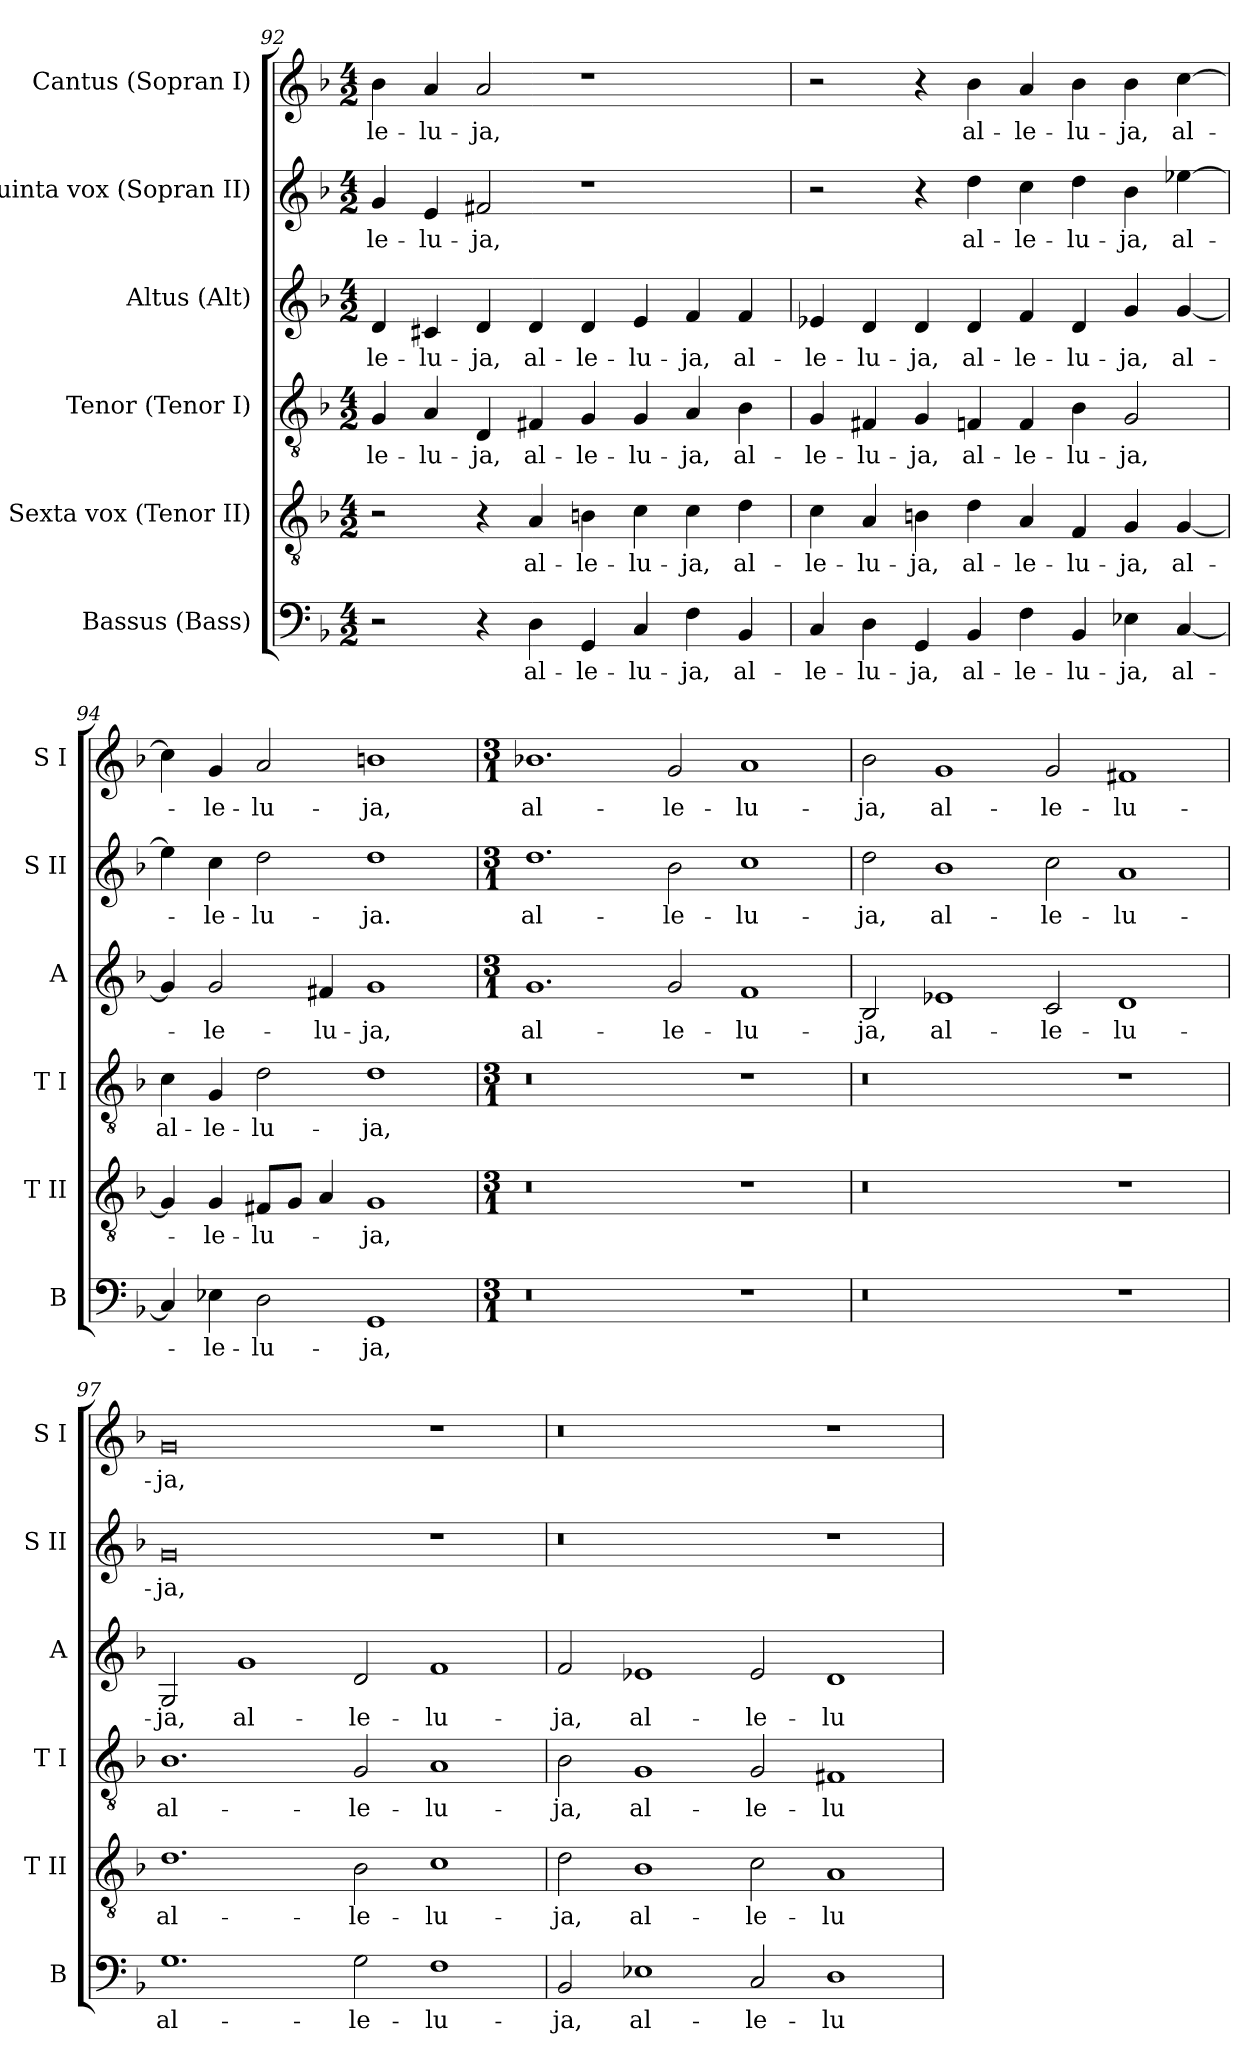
**kern	**text	**kern	**text	**kern	**text	**kern	**text	**kern	**text	**kern	**text
*part6	*part6	*part5	*part5	*part4	*part4	*part3	*part3	*part2	*part2	*part1	*part1
*staff6	*staff6	*staff5	*staff5	*staff4	*staff4	*staff3	*staff3	*staff2	*staff2	*staff1	*staff1
*I"Bassus (Bass)	*	*I"Sexta vox (Tenor II)	*	*I"Tenor (Tenor I)	*	*I"Altus (Alt)	*	*I"Quinta vox (Sopran II)	*	*I"Cantus (Sopran I)	*
*I'B	*	*I'T II	*	*I'T I	*	*I'A	*	*I'S II	*	*I'S I	*
*clefF4	*	*clefGv2	*	*clefGv2	*	*clefG2	*	*clefG2	*	*clefG2	*
*k[b-]	*	*k[b-]	*	*k[b-]	*	*k[b-]	*	*k[b-]	*	*k[b-]	*
*F:	*	*F:	*	*F:	*	*F:	*	*F:	*	*F:	*
*M4/2	*	*M4/2	*	*M4/2	*	*M4/2	*	*M4/2	*	*M4/2	*
=92	=92	=92	=92	=92	=92	=92	=92	=92	=92	=92	=92
2r	.	2r	.	4G/	-le-	4d/	-le-	4g/	-le-	4b-\	-le-
.	.	.	.	4A/	-lu-	4c#X/	-lu-	4e/	-lu-	4a/	-lu-
4r	.	4r	.	4D/	-ja,	4d/	-ja,	2f#X/	-ja,	2a/	-ja,
4D\	al-	4A/	al-	4F#X/	al-	4d/	al-	.	.	.	.
4GG/	-le-	4Bn\	-le-	4G/	-le-	4d/	-le-	1r	.	1r	.
4C/	-lu-	4c\	-lu-	4G/	-lu-	4e/	-lu-	.	.	.	.
4F\	-ja,	4c\	-ja,	4A/	-ja,	4f/	-ja,	.	.	.	.
4BB-/	al-	4d\	al-	4B-\	al-	4f/	al-	.	.	.	.
!!LO:LB:g=z
=93	=93	=93	=93	=93	=93	=93	=93	=93	=93	=93	=93
4C/	-le-	4c\	-le-	4G/	-le-	4e-X/	-le-	2r	.	2r	.
4D\	-lu-	4A/	-lu-	4F#X/	-lu-	4d/	-lu-	.	.	.	.
4GG/	-ja,	4Bn\	-ja,	4G/	-ja,	4d/	-ja,	4r	.	4r	.
4BB-/	al-	4d\	al-	4Fn/	al-	4d/	al-	4dd\	al-	4b-\	al-
4F\	-le-	4A/	-le-	4F/	-le-	4f/	-le-	4cc\	-le-	4a/	-le-
4BB-/	-lu-	4F/	-lu-	4B-\	-lu-	4d/	-lu-	4dd\	-lu-	4b-\	-lu-
4E-X\	-ja,	4G/	-ja,	2G/	-ja,	4g/	-ja,	4b-\	-ja,	4b-\	-ja,
[4C/	al-	[4G/	al-	.	.	[4g/	al-	[4ee-X\	al-	[4cc\	al-
=94	=94	=94	=94	=94	=94	=94	=94	=94	=94	=94	=94
4C/]	.	4G/]	.	4c\	al-	4g/]	.	4ee-\]	.	4cc\]	.
4E-X\	-le-	4G/	-le-	4G/	-le-	2g/	-le-	4cc\	-le-	4g/	-le-
2D\	-lu-	8F#X/L	-lu-	2d\	-lu-	.	.	2dd\	-lu-	2a/	-lu-
.	.	8G/J	.	.	.	.	.	.	.	.	.
.	.	4A/	.	.	.	4f#X/	-lu-	.	.	.	.
1GG	-ja,	1G	-ja,	1d	-ja,	1g	-ja,	1dd	-ja.	1bn	-ja,
=95	=95	=95	=95	=95	=95	=95	=95	=95	=95	=95	=95
*M3/1	*	*M3/1	*	*M3/1	*	*M3/1	*	*M3/1	*	*M3/1	*
0r	.	0r	.	0r	.	1.g	al-	1.dd	al-	1.b-X	al-
.	.	.	.	.	.	2g/	-le-	2b-\	-le-	2g/	-le-
1r	.	1r	.	1r	.	1f	-lu-	1cc	-lu-	1a	-lu-
=96	=96	=96	=96	=96	=96	=96	=96	=96	=96	=96	=96
0r	.	0r	.	0r	.	2B-/	-ja,	2dd\	-ja,	2b-\	-ja,
.	.	.	.	.	.	1e-X	al-	1b-	al-	1g	al-
.	.	.	.	.	.	2c/	-le-	2cc\	-le-	2g/	-le-
1r	.	1r	.	1r	.	1d	-lu-	1a	-lu-	1f#X	-lu-
=97	=97	=97	=97	=97	=97	=97	=97	=97	=97	=97	=97
1.G	al-	1.d	al-	1.B-	al-	2G/	-ja,	0g	-ja,	0g	-ja,
.	.	.	.	.	.	1g	al-	.	.	.	.
2G\	-le-	2B-\	-le-	2G/	-le-	2d/	-le-	.	.	.	.
1F	-lu-	1c	-lu-	1A	-lu-	1f	-lu-	1r	.	1r	.
!!LO:PB:g=z
=98	=98	=98	=98	=98	=98	=98	=98	=98	=98	=98	=98
2BB-/	-ja,	2d\	-ja,	2B-\	-ja,	2f/	-ja,	0r	.	0r	.
1E-X	al-	1B-	al-	1G	al-	1e-X	al-	.	.	.	.
2C/	-le-	2c\	-le-	2G/	-le-	2e-/	-le-	.	.	.	.
1D	-lu-	1A	-lu-	1F#X	-lu-	1d	-lu-	1r	.	1r	.
=	=	=	=	=	=	=	=	=	=	=	=
*-	*-	*-	*-	*-	*-	*-	*-	*-	*-	*-	*-
